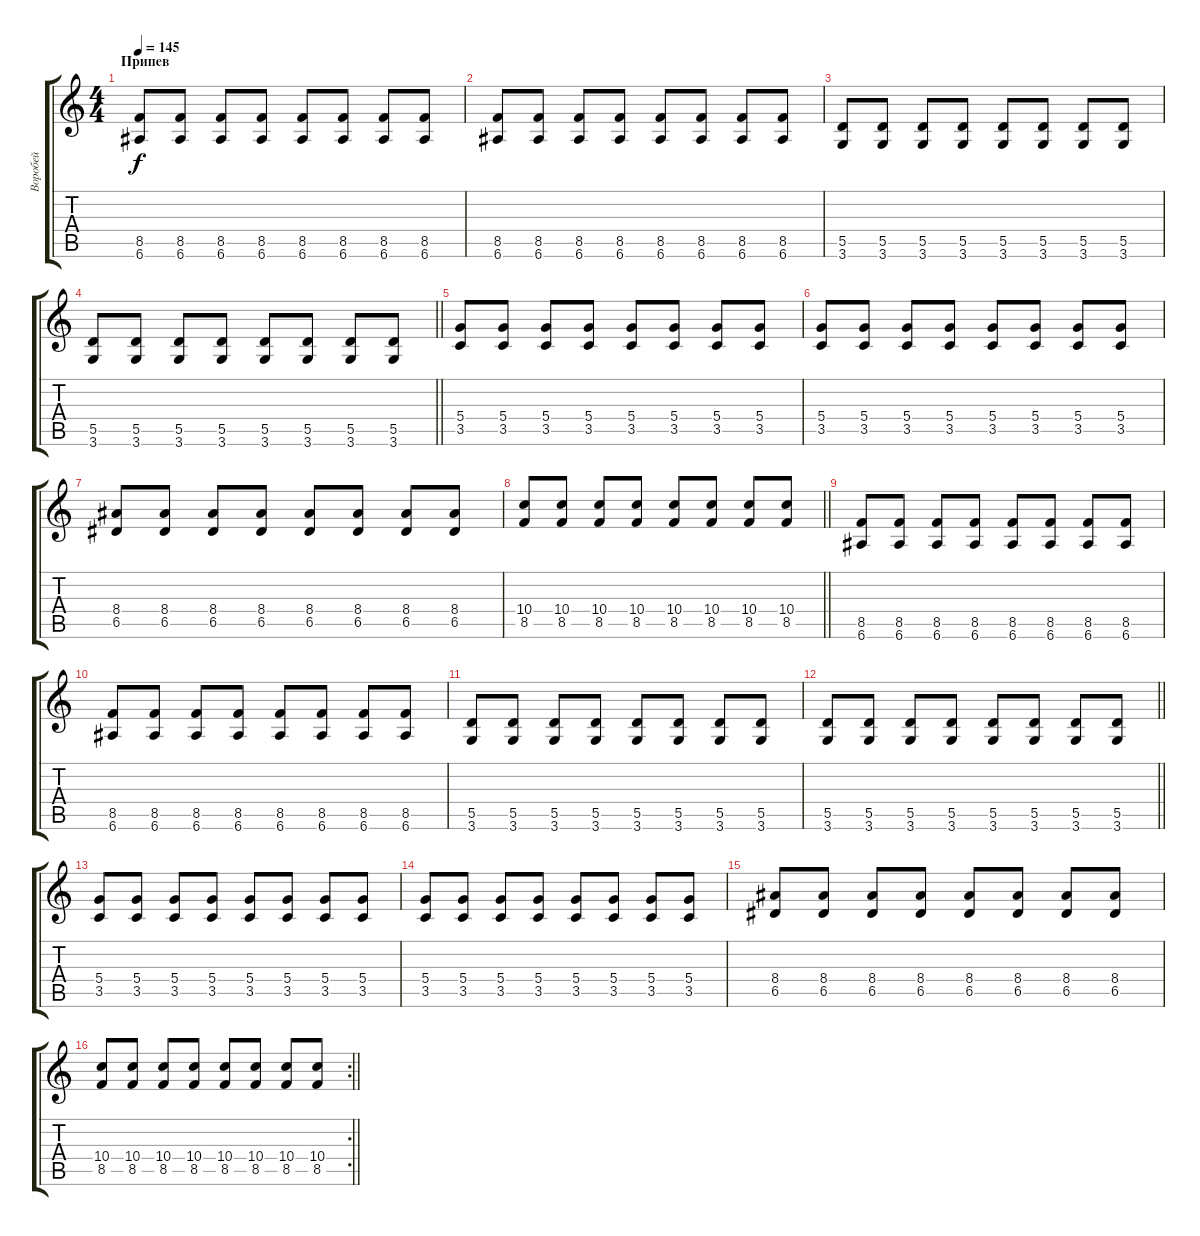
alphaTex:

\track ("Воробей" "Воробей") {instrument overdrivenguitar}
\staff {score tabs}
\tuning (E4 B3 G3 D3 A2 E2) {hide}
\ts (4 4)
\section ("" "Припев")
\tempo 145
\clef g2
\ks c
(8.5 6.6).8{dy f} (8.5 6.6).8 (8.5 6.6).8 (8.5 6.6).8 (8.5 6.6).8 (8.5 6.6).8 (8.5 6.6).8 (8.5 6.6).8 |
(8.5 6.6).8 (8.5 6.6).8 (8.5 6.6).8 (8.5 6.6).8 (8.5 6.6).8 (8.5 6.6).8 (8.5 6.6).8 (8.5 6.6).8 |
(5.5 3.6).8 (5.5 3.6).8 (5.5 3.6).8 (5.5 3.6).8 (5.5 3.6).8 (5.5 3.6).8 (5.5 3.6).8 (5.5 3.6).8 |
\barLineRight lightlight
(5.5 3.6).8 (5.5 3.6).8 (5.5 3.6).8 (5.5 3.6).8 (5.5 3.6).8 (5.5 3.6).8 (5.5 3.6).8 (5.5 3.6).8 |
(5.4 3.5).8 (5.4 3.5).8 (5.4 3.5).8 (5.4 3.5).8 (5.4 3.5).8 (5.4 3.5).8 (5.4 3.5).8 (5.4 3.5).8 |
(5.4 3.5).8 (5.4 3.5).8 (5.4 3.5).8 (5.4 3.5).8 (5.4 3.5).8 (5.4 3.5).8 (5.4 3.5).8 (5.4 3.5).8 |
(8.4 6.5).8 (8.4 6.5).8 (8.4 6.5).8 (8.4 6.5).8 (8.4 6.5).8 (8.4 6.5).8 (8.4 6.5).8 (8.4 6.5).8 |
\barLineRight lightlight
(10.4 8.5).8 (10.4 8.5).8 (10.4 8.5).8 (10.4 8.5).8 (10.4 8.5).8 (10.4 8.5).8 (10.4 8.5).8 (10.4 8.5).8 |
(8.5 6.6).8 (8.5 6.6).8 (8.5 6.6).8 (8.5 6.6).8 (8.5 6.6).8 (8.5 6.6).8 (8.5 6.6).8 (8.5 6.6).8 |
(8.5 6.6).8 (8.5 6.6).8 (8.5 6.6).8 (8.5 6.6).8 (8.5 6.6).8 (8.5 6.6).8 (8.5 6.6).8 (8.5 6.6).8 |
(5.5 3.6).8 (5.5 3.6).8 (5.5 3.6).8 (5.5 3.6).8 (5.5 3.6).8 (5.5 3.6).8 (5.5 3.6).8 (5.5 3.6).8 |
\barLineRight lightlight
(5.5 3.6).8 (5.5 3.6).8 (5.5 3.6).8 (5.5 3.6).8 (5.5 3.6).8 (5.5 3.6).8 (5.5 3.6).8 (5.5 3.6).8 |
(5.4 3.5).8 (5.4 3.5).8 (5.4 3.5).8 (5.4 3.5).8 (5.4 3.5).8 (5.4 3.5).8 (5.4 3.5).8 (5.4 3.5).8 |
(5.4 3.5).8 (5.4 3.5).8 (5.4 3.5).8 (5.4 3.5).8 (5.4 3.5).8 (5.4 3.5).8 (5.4 3.5).8 (5.4 3.5).8 |
(8.4 6.5).8 (8.4 6.5).8 (8.4 6.5).8 (8.4 6.5).8 (8.4 6.5).8 (8.4 6.5).8 (8.4 6.5).8 (8.4 6.5).8 |
\rc 2
\barLineRight lightlight
(10.4 8.5).8 (10.4 8.5).8 (10.4 8.5).8 (10.4 8.5).8 (10.4 8.5).8 (10.4 8.5).8 (10.4 8.5).8 (10.4 8.5).8
